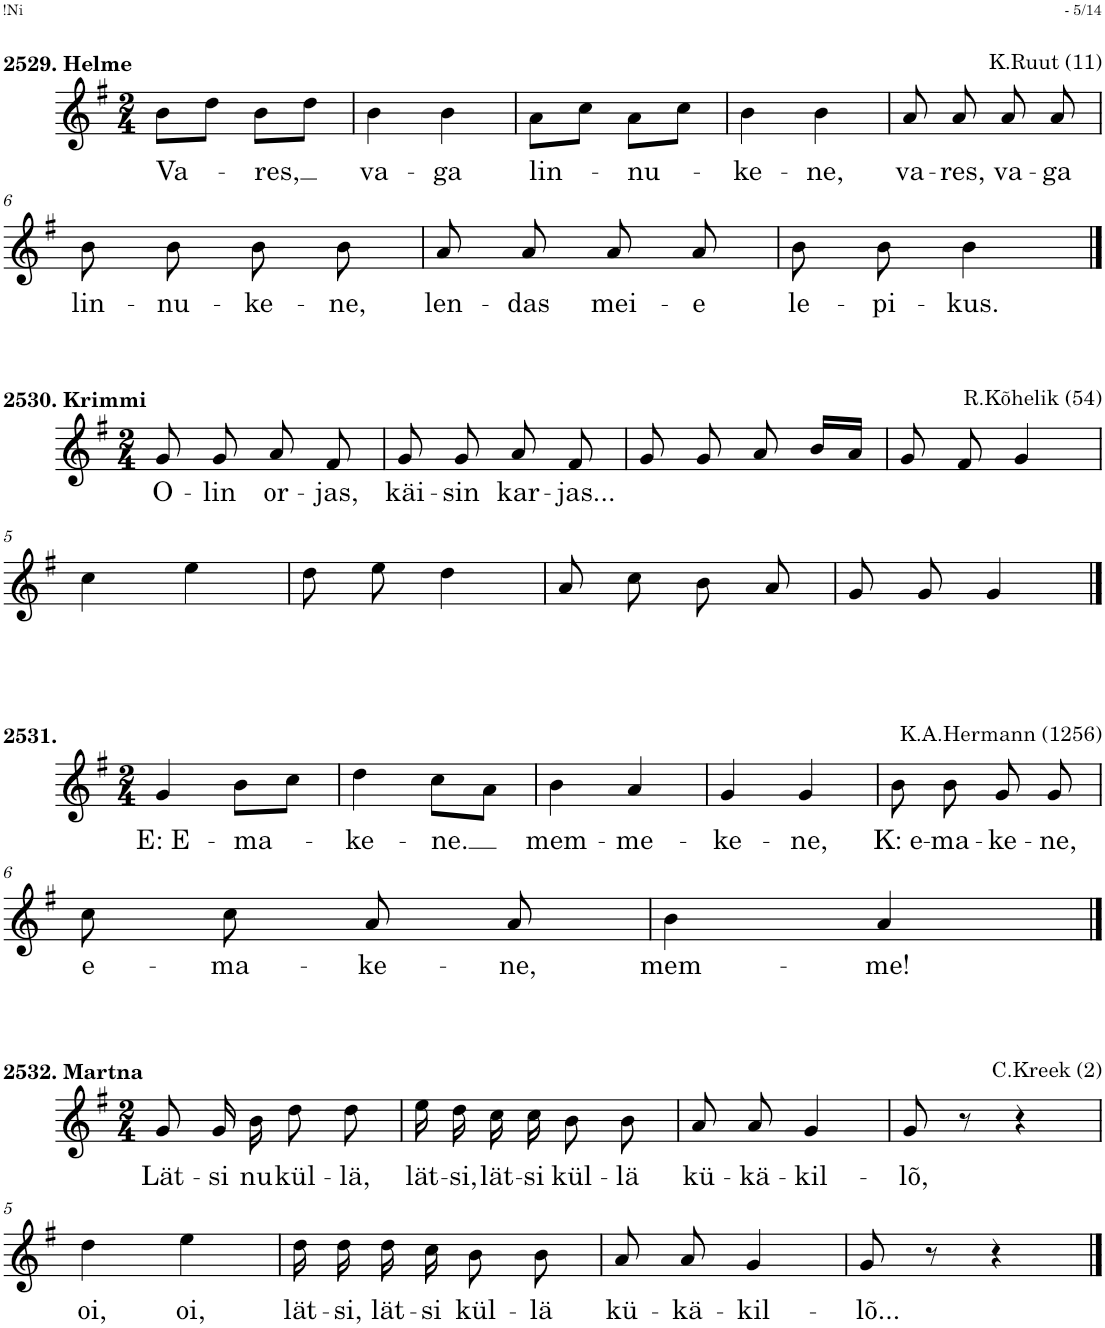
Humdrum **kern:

**kern	**text
*part1	*part1
*staff1	*staff1
*I"Piano	*
*I'Pno.	*
!!LO:PB:g=z
*clefG2	*
*k[f#]	*
*M2/4	*
=1	=1
!	!LO:LY:b
8b\L	Va-
8dd\J	.
!	!LO:LY:b
8b\L	-res,
8dd\J	.
=2	=2
!	!LO:LY:b
4b\	va-
!	!LO:LY:b
4b\	-ga
=3	=3
!	!LO:LY:b
8a\L	lin-
8cc\J	.
!	!LO:LY:b
8a\L	-nu-
8cc\J	.
=4	=4
!	!LO:LY:b
4b\	-ke-
!	!LO:LY:b
4b\	-ne,
=5	=5
!	!LO:LY:b
8a/	va-
!	!LO:LY:b
8a/	-res,
!	!LO:LY:b
8a/	va-
!	!LO:LY:b
8a/	-ga
!!LO:LB:g=z
=6	=6
!	!LO:LY:b
8b\	lin-
!	!LO:LY:b
8b\	-nu-
!	!LO:LY:b
8b\	-ke-
!	!LO:LY:b
8b\	-ne,
=7	=7
!	!LO:LY:b
8a/	len-
!	!LO:LY:b
8a/	-das
!	!LO:LY:b
8a/	mei-
!	!LO:LY:b
8a/	-e
=8	=8
!	!LO:LY:b
8b\	le-
!	!LO:LY:b
8b\	-pi-
!	!LO:LY:b
4b\	-kus.
!!LO:LB:g=z
==1	==1
*k[f#]	*
*M2/4	*
!	!LO:LY:b
8g/	O-
!	!LO:LY:b
8g/	-lin
!	!LO:LY:b
8a/	or-
!	!LO:LY:b
8f#/	-jas,
=2	=2
!	!LO:LY:b
8g/	käi-
!	!LO:LY:b
8g/	-sin
!	!LO:LY:b
8a/	kar-
!	!LO:LY:b
8f#/	-jas...
=3	=3
8g/	.
8g/	.
8a/	.
16b/LL	.
16a/JJ	.
=4	=4
8g/	.
8f#/	.
4g/	.
!!LO:LB:g=z
=5	=5
4cc\	.
4ee\	.
=6	=6
8dd\	.
8ee\	.
4dd\	.
=7	=7
8a/	.
8cc\	.
8b\	.
8a/	.
=8	=8
8g/	.
8g/	.
4g/	.
!!LO:LB:g=z
==1	==1
*k[f#]	*
*M2/4	*
!	!LO:LY:b
4g/	E: E-
!	!LO:LY:b
8b\L	-ma-
8cc\J	.
=2	=2
!	!LO:LY:b
4dd\	-ke-
!	!LO:LY:b
8cc\L	-ne.
8a\J	.
=3	=3
!	!LO:LY:b
4b\	mem-
!	!LO:LY:b
4a/	-me-
=4	=4
!	!LO:LY:b
4g/	-ke-
!	!LO:LY:b
4g/	-ne,
=5	=5
!	!LO:LY:b
8b\	K: e-
!	!LO:LY:b
8b\	-ma-
!	!LO:LY:b
8g/	-ke-
!	!LO:LY:b
8g/	-ne,
!!LO:LB:g=z
=6	=6
!	!LO:LY:b
8cc\	e-
!	!LO:LY:b
8cc\	-ma-
!	!LO:LY:b
8a/	-ke-
!	!LO:LY:b
8a/	-ne,
=7	=7
!	!LO:LY:b
4b\	mem-
!	!LO:LY:b
4a/	-me!
!!LO:LB:g=z
==1	==1
*k[f#]	*
*M2/4	*
!	!LO:LY:b
8g/	Lät-
!	!LO:LY:b
16g/	-si
!	!LO:LY:b
16b\	nu
!	!LO:LY:b
8dd\	kül-
!	!LO:LY:b
8dd\	-lä,
=2	=2
!	!LO:LY:b
16ee\	lät-
!	!LO:LY:b
16dd\	-si,
!	!LO:LY:b
16cc\	lät-
!	!LO:LY:b
16cc\	-si
!	!LO:LY:b
8b\	kül-
!	!LO:LY:b
8b\	-lä
=3	=3
!	!LO:LY:b
8a/	kü-
!	!LO:LY:b
8a/	-kä-
!	!LO:LY:b
4g/	-kil-
=4	=4
!	!LO:LY:b
8g/	-lõ,
8r	.
4r	.
!!LO:LB:g=z
=5	=5
!	!LO:LY:b
4dd\	oi,
!	!LO:LY:b
4ee\	oi,
=6	=6
!	!LO:LY:b
16dd\	lät-
!	!LO:LY:b
16dd\	-si,
!	!LO:LY:b
16dd\	lät-
!	!LO:LY:b
16cc\	-si
!	!LO:LY:b
8b\	kül-
!	!LO:LY:b
8b\	-lä
=7	=7
!	!LO:LY:b
8a/	kü-
!	!LO:LY:b
8a/	-kä-
!	!LO:LY:b
4g/	-kil-
=8	=8
!	!LO:LY:b
8g/	-lõ...
8r	.
4r	.
==	==
*-	*-
